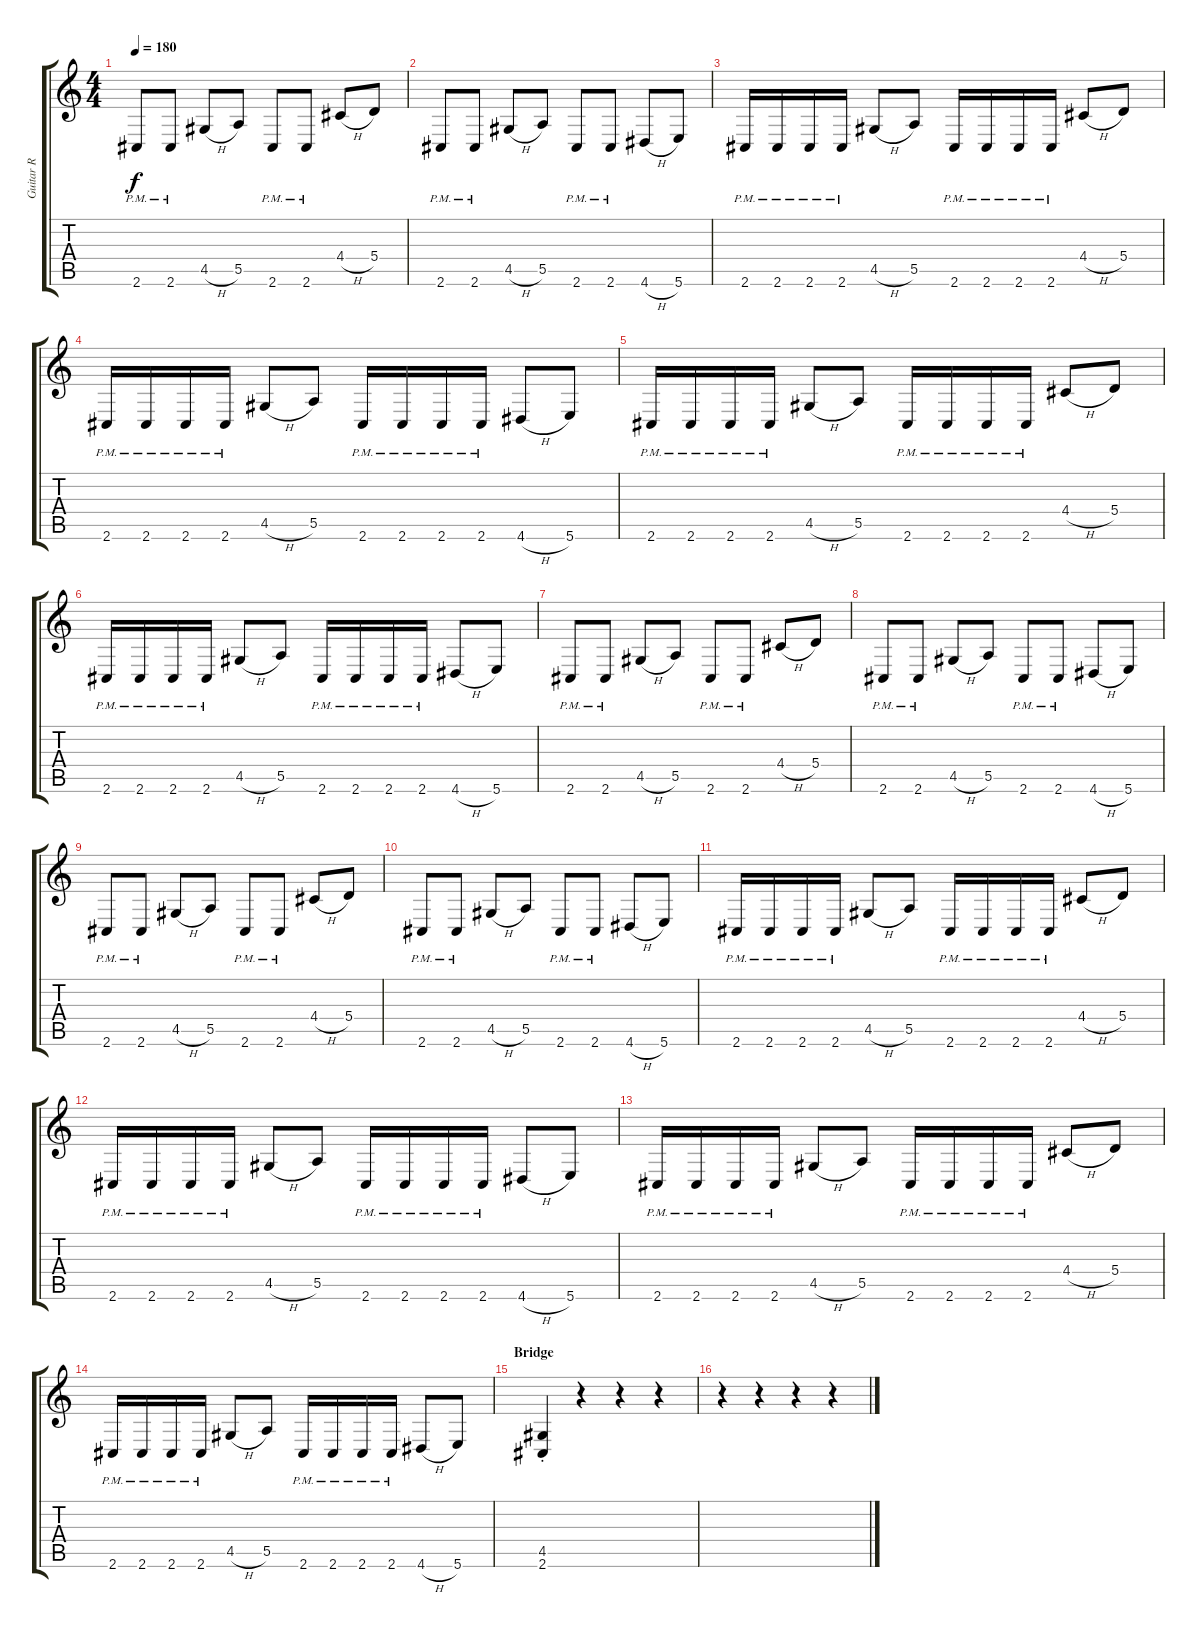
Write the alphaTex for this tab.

\track ("Guitar R" "Guitar R") {instrument distortionguitar}
\staff {score tabs}
\tuning (B3 Gb3 D3 A2 E2 B1) {hide}
\ts (4 4)
\tempo 180
\clef g2
\ks c
2.6{pm}.8{dy f} 2.6{pm}.8 4.5{h}.8 5.5.8 2.6{pm}.8 2.6{pm}.8 4.4{h}.8 5.4.8 |
2.6{pm}.8 2.6{pm}.8 4.5{h}.8 5.5.8 2.6{pm}.8 2.6{pm}.8 4.6{h}.8 5.6.8 |
2.6{pm}.16 2.6{pm}.16 2.6{pm}.16 2.6{pm}.16 4.5{h}.8 5.5.8 2.6{pm}.16 2.6{pm}.16 2.6{pm}.16 2.6{pm}.16 4.4{h}.8 5.4.8 |
2.6{pm}.16 2.6{pm}.16 2.6{pm}.16 2.6{pm}.16 4.5{h}.8 5.5.8 2.6{pm}.16 2.6{pm}.16 2.6{pm}.16 2.6{pm}.16 4.6{h}.8 5.6.8 |
2.6{pm}.16 2.6{pm}.16 2.6{pm}.16 2.6{pm}.16 4.5{h}.8 5.5.8 2.6{pm}.16 2.6{pm}.16 2.6{pm}.16 2.6{pm}.16 4.4{h}.8 5.4.8 |
2.6{pm}.16 2.6{pm}.16 2.6{pm}.16 2.6{pm}.16 4.5{h}.8 5.5.8 2.6{pm}.16 2.6{pm}.16 2.6{pm}.16 2.6{pm}.16 4.6{h}.8 5.6.8 |
2.6{pm}.8 2.6{pm}.8 4.5{h}.8 5.5.8 2.6{pm}.8 2.6{pm}.8 4.4{h}.8 5.4.8 |
2.6{pm}.8 2.6{pm}.8 4.5{h}.8 5.5.8 2.6{pm}.8 2.6{pm}.8 4.6{h}.8 5.6.8 |
2.6{pm}.8 2.6{pm}.8 4.5{h}.8 5.5.8 2.6{pm}.8 2.6{pm}.8 4.4{h}.8 5.4.8 |
2.6{pm}.8 2.6{pm}.8 4.5{h}.8 5.5.8 2.6{pm}.8 2.6{pm}.8 4.6{h}.8 5.6.8 |
2.6{pm}.16 2.6{pm}.16 2.6{pm}.16 2.6{pm}.16 4.5{h}.8 5.5.8 2.6{pm}.16 2.6{pm}.16 2.6{pm}.16 2.6{pm}.16 4.4{h}.8 5.4.8 |
2.6{pm}.16 2.6{pm}.16 2.6{pm}.16 2.6{pm}.16 4.5{h}.8 5.5.8 2.6{pm}.16 2.6{pm}.16 2.6{pm}.16 2.6{pm}.16 4.6{h}.8 5.6.8 |
2.6{pm}.16 2.6{pm}.16 2.6{pm}.16 2.6{pm}.16 4.5{h}.8 5.5.8 2.6{pm}.16 2.6{pm}.16 2.6{pm}.16 2.6{pm}.16 4.4{h}.8 5.4.8 |
2.6{pm}.16 2.6{pm}.16 2.6{pm}.16 2.6{pm}.16 4.5{h}.8 5.5.8 2.6{pm}.16 2.6{pm}.16 2.6{pm}.16 2.6{pm}.16 4.6{h}.8 5.6.8 |
\section ("" "Bridge")
(4.5{st} 2.6{st}).4 r.4 r.4 r.4 |
r.4 r.4 r.4 r.4
